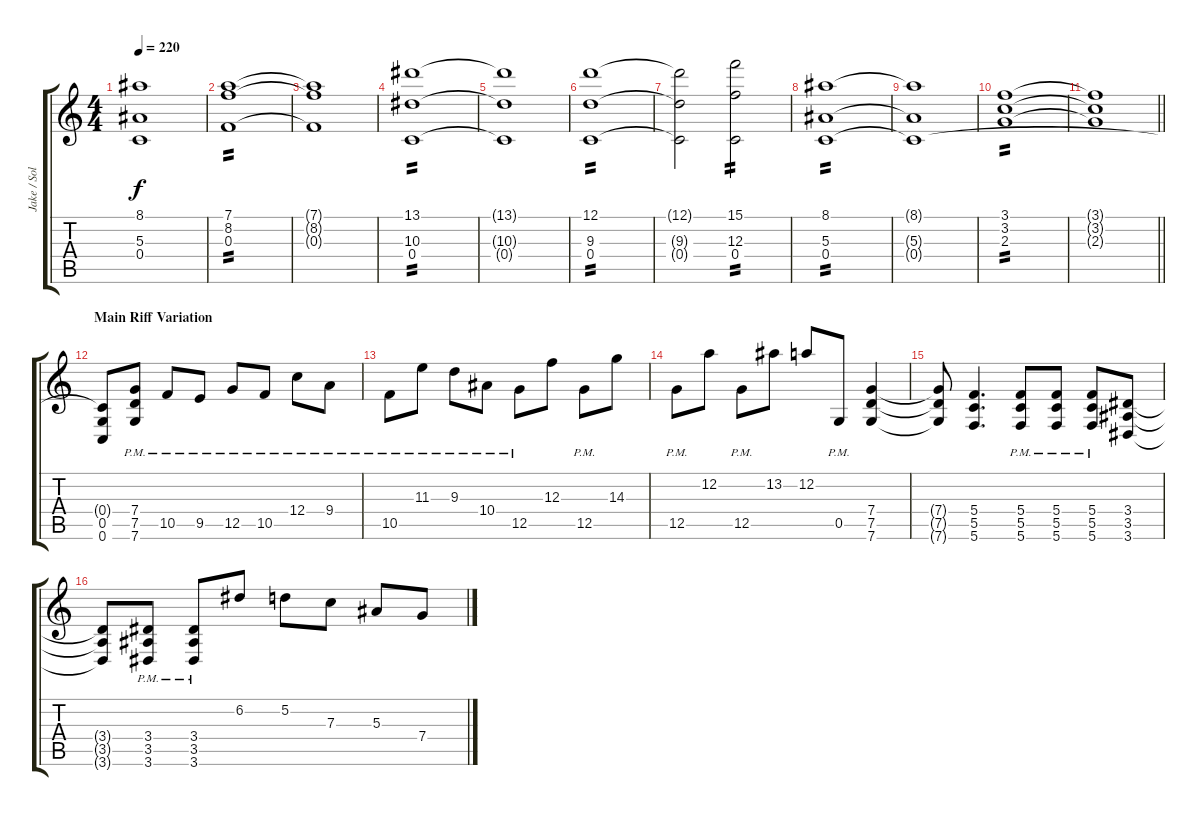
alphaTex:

\track ("Jake / Solo" "Jake / Sol") {instrument overdrivenguitar}
\staff {score tabs}
\tuning (D4 A3 F3 C3 G2 C2) {hide}
\ts (4 4)
\tempo 220
\clef g2
\ks c
(8.1{t} 5.3{t} 0.4{t}).1{dy f} |
(7.1 8.2 0.3).1{tp 2} |
(7.1{t} 8.2{t} 0.3{t}).1 |
(13.1 10.3 0.4).1{tp 2 volume 7} |
(13.1{t} 10.3{t} 0.4{t}).1 |
(12.1 9.3 0.4).1{tp 2 volume 7} |
(12.1{t} 9.3{t} 0.4{t}).2 (15.1 12.3 0.4).2{tp 2} |
(8.1 5.3 0.4).1{tp 2 volume 7} |
(8.1{t} 5.3{t} 0.4{t}).1 |
(3.1 3.2 2.3).1{tp 2} |
\barLineRight lightlight
(3.1{t} 3.2{t} 2.3{t}).1 |
\section ("" "Main Riff Variation")
(0.4{t} 0.5 0.6).8 (7.4{pm} 7.5 7.6{pm}).8 10.5{pm}.8 9.5{pm}.8 12.5{pm}.8 10.5{pm}.8 12.4{pm}.8 9.4{pm}.8 |
10.5{pm}.8 11.3{pm}.8 9.3{pm}.8 10.4{pm}.8 12.5{pm}.8 12.3.8 12.5{pm}.8 14.3.8 |
12.5{pm}.8 12.2.8 12.5{pm}.8 13.2.8 12.2.8 0.5{pm}.8 (7.4 7.5 7.6).4 |
(7.4{t} 7.5{t} 7.6{t}).8 (5.4 5.5 5.6).4{d} (5.4{pm} 5.5{pm} 5.6{pm}).8 (5.4{pm} 5.5{pm} 5.6{pm}).8 (5.4{pm} 5.5{pm} 5.6{pm}).8 (3.4 3.5 3.6).8 |
(3.4{t} 3.5{t} 3.6{t}).8 (3.4{pm} 3.5{pm} 3.6{pm}).8 (3.4{pm} 3.5{pm} 3.6{pm}).8 6.2.8 5.2.8 7.3.8 5.3.8 7.4.8
